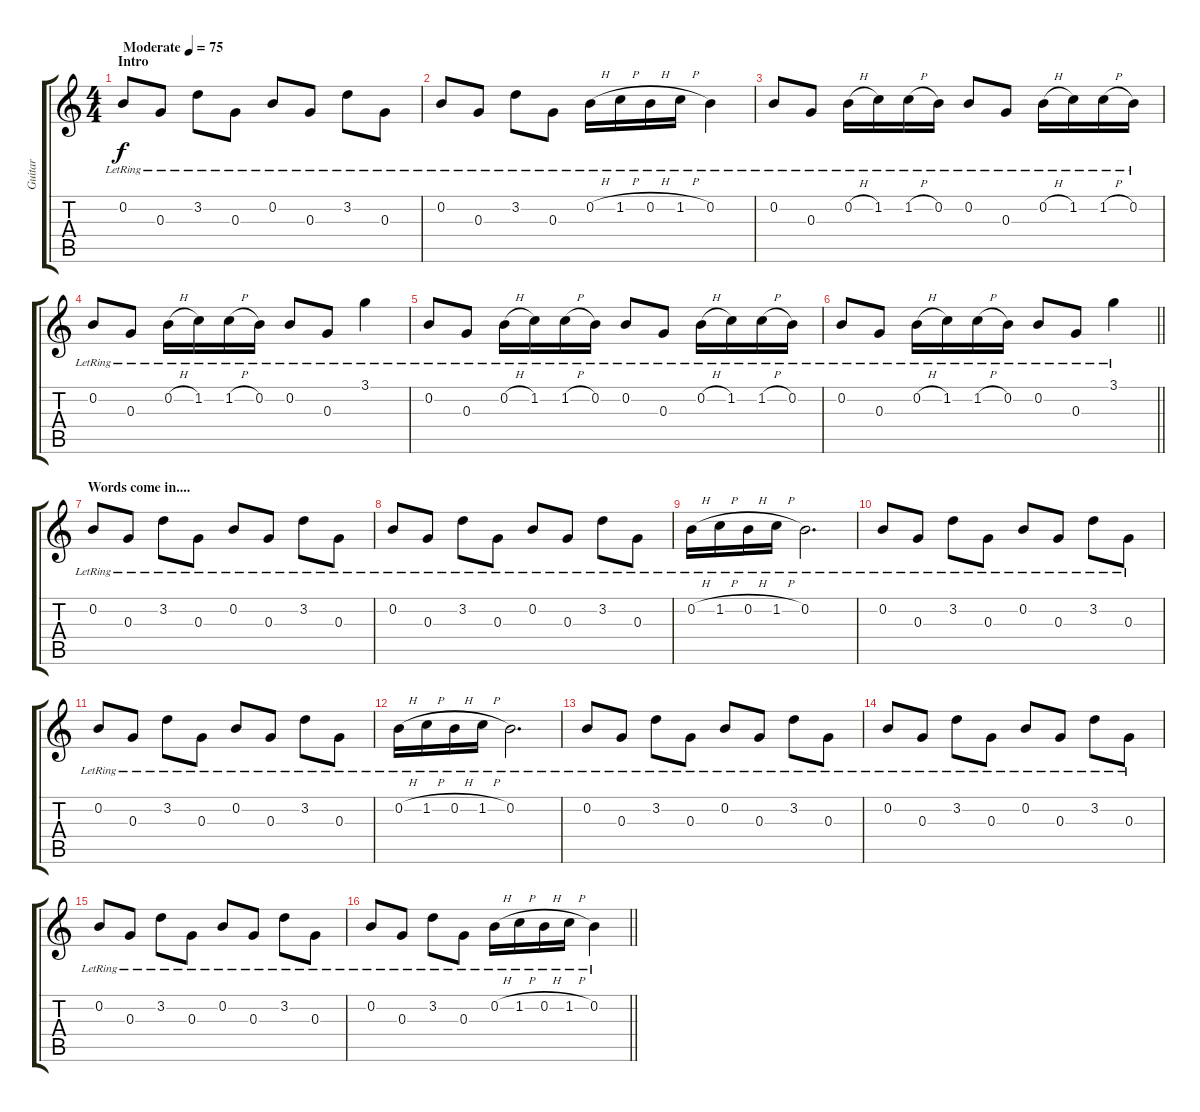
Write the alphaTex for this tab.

\track ("Guitar" "Guitar") {instrument acousticguitarsteel}
\staff {score tabs}
\tuning (E4 B3 G3 D3 A2 E2) {hide}
\ts (4 4)
\section ("" "Intro")
\tempo (75 "Moderate")
\clef g2
\ks c
0.2{lr}.8{dy f instrument acousticguitarsteel} 0.3{lr}.8 3.2{lr}.8 0.3{lr}.8 0.2{lr}.8 0.3{lr}.8 3.2{lr}.8 0.3{lr}.8 |
0.2{lr}.8 0.3{lr}.8 3.2{lr}.8 0.3{lr}.8 0.2{h lr}.16 1.2{h lr}.16 0.2{h lr}.16 1.2{h lr}.16 0.2{lr}.4 |
0.2{lr}.8 0.3{lr}.8 0.2{h lr}.16 1.2{lr}.16 1.2{h lr}.16 0.2{lr}.16 0.2{lr}.8 0.3{lr}.8 0.2{h lr}.16 1.2{lr}.16 1.2{h lr}.16 0.2{lr}.16 |
0.2{lr}.8 0.3{lr}.8 0.2{h lr}.16 1.2{lr}.16 1.2{h lr}.16 0.2{lr}.16 0.2{lr}.8 0.3{lr}.8 3.1{lr}.4 |
0.2{lr}.8 0.3{lr}.8 0.2{h lr}.16 1.2{lr}.16 1.2{h lr}.16 0.2{lr}.16 0.2{lr}.8 0.3{lr}.8 0.2{h lr}.16 1.2{lr}.16 1.2{h lr}.16 0.2{lr}.16 |
\barLineRight lightlight
0.2{lr}.8 0.3{lr}.8 0.2{h lr}.16 1.2{lr}.16 1.2{h lr}.16 0.2{lr}.16 0.2{lr}.8 0.3{lr}.8 3.1{lr}.4 |
\section ("" "Words come in....")
0.2{lr}.8 0.3{lr}.8 3.2{lr}.8 0.3{lr}.8 0.2{lr}.8 0.3{lr}.8 3.2{lr}.8 0.3{lr}.8 |
0.2{lr}.8 0.3{lr}.8 3.2{lr}.8 0.3{lr}.8 0.2{lr}.8 0.3{lr}.8 3.2{lr}.8 0.3{lr}.8 |
0.2{h lr}.16 1.2{h lr}.16 0.2{h lr}.16 1.2{h lr}.16 0.2{lr}.2{d} |
0.2{lr}.8 0.3{lr}.8 3.2{lr}.8 0.3{lr}.8 0.2{lr}.8 0.3{lr}.8 3.2{lr}.8 0.3{lr}.8 |
0.2{lr}.8 0.3{lr}.8 3.2{lr}.8 0.3{lr}.8 0.2{lr}.8 0.3{lr}.8 3.2{lr}.8 0.3{lr}.8 |
0.2{h lr}.16 1.2{h lr}.16 0.2{h lr}.16 1.2{h lr}.16 0.2{lr}.2{d} |
0.2{lr}.8 0.3{lr}.8 3.2{lr}.8 0.3{lr}.8 0.2{lr}.8 0.3{lr}.8 3.2{lr}.8 0.3{lr}.8 |
0.2{lr}.8 0.3{lr}.8 3.2{lr}.8 0.3{lr}.8 0.2{lr}.8 0.3{lr}.8 3.2{lr}.8 0.3{lr}.8 |
0.2{lr}.8 0.3{lr}.8 3.2{lr}.8 0.3{lr}.8 0.2{lr}.8 0.3{lr}.8 3.2{lr}.8 0.3{lr}.8 |
\barLineRight lightlight
0.2{lr}.8 0.3{lr}.8 3.2{lr}.8 0.3{lr}.8 0.2{h lr}.16 1.2{h lr}.16 0.2{h lr}.16 1.2{h lr}.16 0.2{lr}.4
